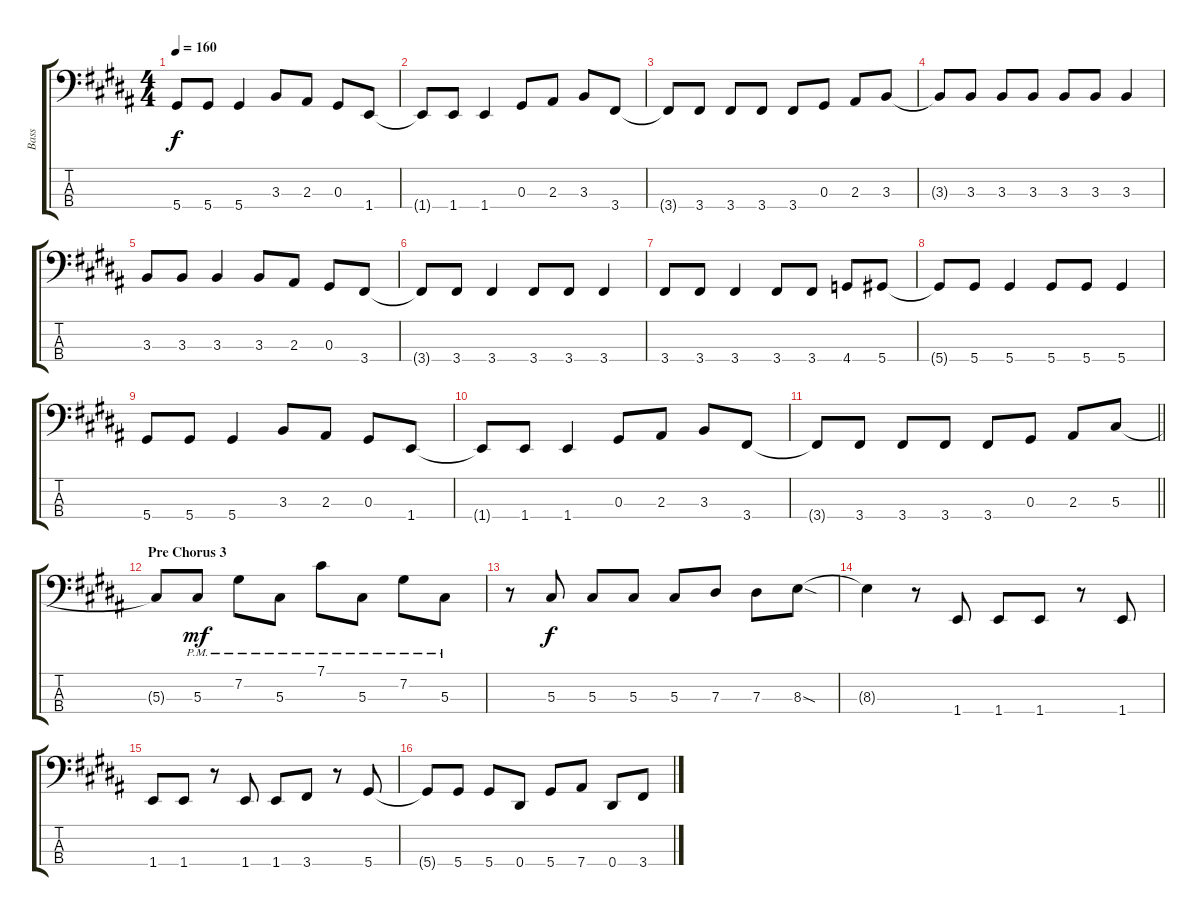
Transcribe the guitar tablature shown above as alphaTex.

\track ("Bass" "Bass") {instrument electricbassfinger}
\staff {score tabs}
\tuning (Gb2 Db2 Ab1 Eb1) {hide}
\ts (4 4)
\tempo 160
\clef f4
\ks b
5.4.8{dy f} 5.4.8 5.4.4 3.3.8 2.3.8 0.3.8 1.4.8 |
1.4{t}.8 1.4.8 1.4.4 0.3.8 2.3.8 3.3.8 3.4.8 |
3.4{t}.8 3.4.8 3.4.8 3.4.8 3.4.8 0.3.8 2.3.8 3.3.8 |
3.3{t}.8 3.3.8 3.3.8 3.3.8 3.3.8 3.3.8 3.3.4 |
3.3.8 3.3.8 3.3.4 3.3.8 2.3.8 0.3.8 3.4.8 |
3.4{t}.8 3.4.8 3.4.4 3.4.8 3.4.8 3.4.4 |
3.4.8 3.4.8 3.4.4 3.4.8 3.4.8 4.4.8 5.4.8 |
5.4{t}.8 5.4.8 5.4.4 5.4.8 5.4.8 5.4.4 |
5.4.8 5.4.8 5.4.4 3.3.8 2.3.8 0.3.8 1.4.8 |
1.4{t}.8 1.4.8 1.4.4 0.3.8 2.3.8 3.3.8 3.4.8 |
\barLineRight lightlight
3.4{t}.8 3.4.8 3.4.8 3.4.8 3.4.8 0.3.8 2.3.8 5.3.8 |
\section ("" "Pre Chorus 3")
5.3{t}.8 5.3{pm}.8{dy mf} 7.2{pm}.8 5.3{pm}.8 7.1{pm}.8 5.3{pm}.8 7.2{pm}.8 5.3{pm}.8 |
r.8 5.3.8{dy f} 5.3.8 5.3.8 5.3.8 7.3.8 7.3.8 8.3{sod}.8 |
8.3{t}.4 r.8 1.4.8 1.4.8 1.4.8 r.8 1.4.8 |
1.4.8 1.4.8 r.8 1.4.8 1.4.8 3.4.8 r.8 5.4.8 |
5.4{t}.8 5.4.8 5.4.8 0.4.8 5.4.8 7.4.8 0.4.8 3.4.8
